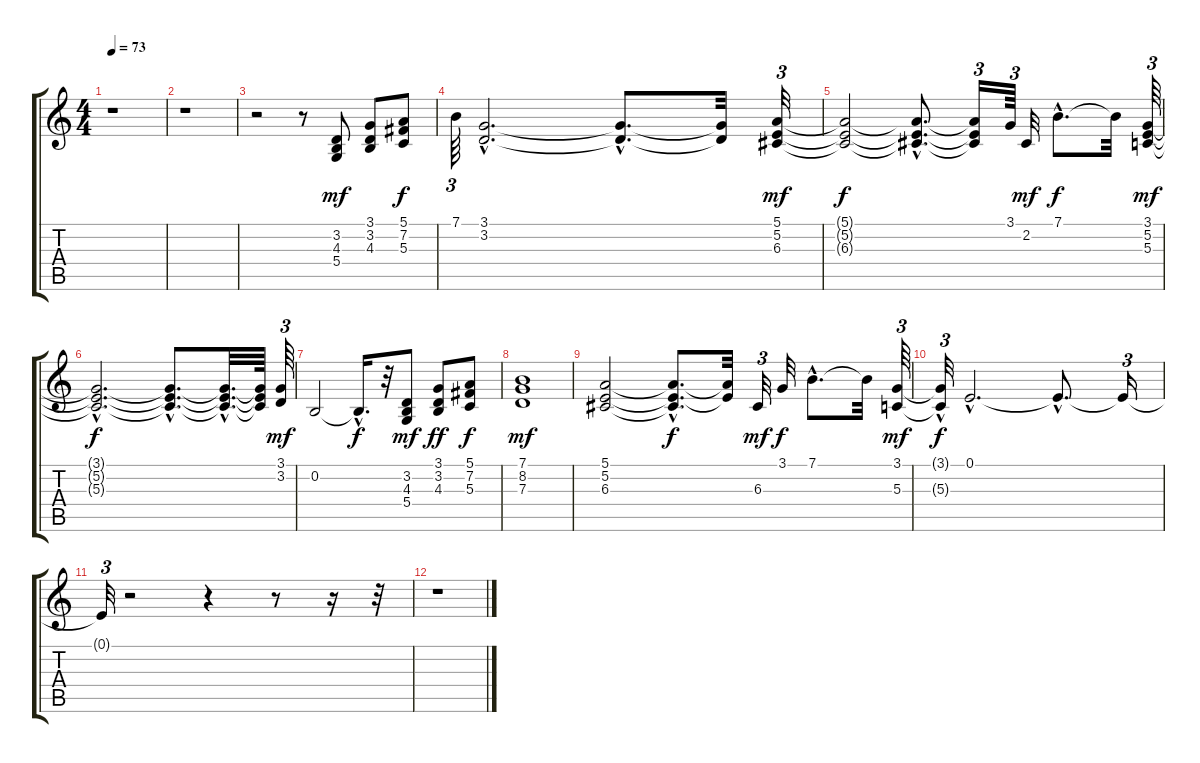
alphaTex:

\track "" {instrument choiraahs}
\staff {score tabs}
\tuning (E4 B3 G3 D3 A2 E2) {hide}
\ts (4 4)
\tempo 73
\clef g2
\ks c
r.1{dy mf} |
r.1 |
r.2 r.8 (3.2 4.3 5.4).8 (3.1 3.2 4.3).8 (5.1 7.2 5.3).8{dy f} |
7.1.64{tu (3 2)} (3.1{hac} 3.2{hac}).2{d} (3.1{hac t} 3.2{hac t}).8{d} (3.1{t} 3.2{t}).32 (5.1 5.2 6.3).32{tu (3 2) dy mf} |
(5.1{t} 5.2{t} 6.3{t}).2{dy f} (5.1{hac t} 5.2{hac t} 6.3{hac t}).8{d} (5.1{t} 5.2{t} 6.3{t}).16{tu (3 2)} 3.1.64{tu (3 2)} 2.2.32{dy mf} 7.1{hac}.8{d dy f} 7.1{t}.32 (3.1 5.2 5.3).64{tu (3 2) dy mf} |
(3.1{hac t} 5.2{hac t} 5.3{hac t}).2{d dy f} (3.1{hac t} 5.2{hac t} 5.3{hac t}).8{d} (3.1{hac t} 5.2{hac t} 5.3{hac t}).32{d} (3.1{t} 5.2{t} 5.3{t}).64 (3.1 3.2).64{tu (3 2) dy mf} |
0.2.2 0.2{hac t}.16{d dy f} r.32 (3.2 4.3 5.4).8{dy mf} (3.1 3.2 4.3).8{dy ff} (5.1 7.2 5.3).8{dy f} |
(7.1 8.2 7.3).1{dy mf} |
(5.1 5.2 6.3).2 (5.1{hac t} 5.2{hac t} 6.3{hac t}).8{d dy f} (5.1{t} 5.2{t}).32 6.3.32{tu (3 2) dy mf} 3.1.32{dy f} 7.1{hac}.8{d} 7.1{t}.32 (3.1 5.3).64{tu (3 2) dy mf} |
(3.1{hac t} 5.3{hac t}).32{tu (3 2) dy f} 0.1{hac}.2{d} 0.1{hac t}.8{d} 0.1{t}.16{tu (3 2)} |
0.1{t}.32{tu (3 2)} r.2 r.4 r.8 r.16 r.32 |
r.1
